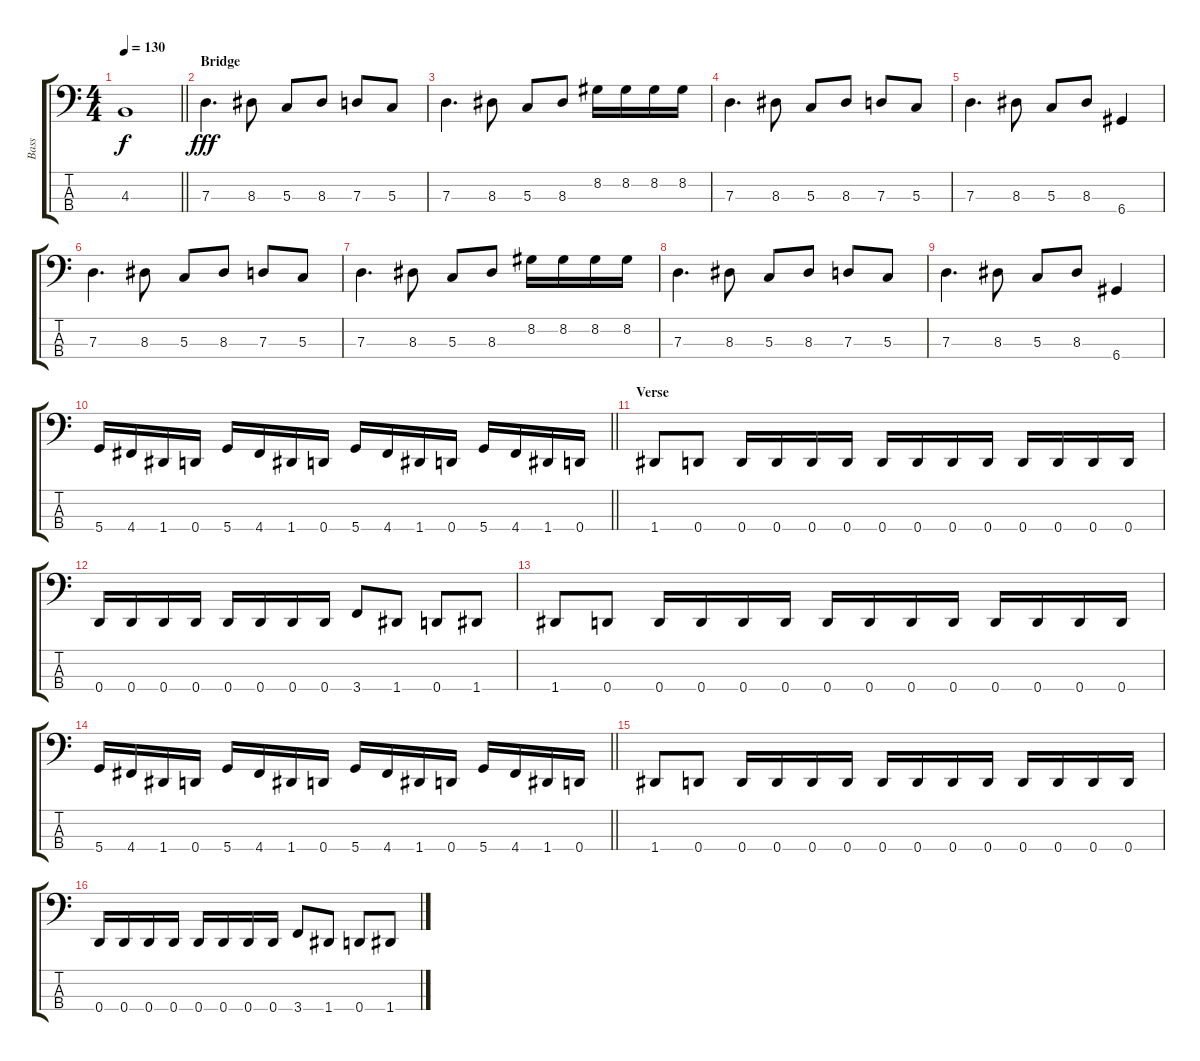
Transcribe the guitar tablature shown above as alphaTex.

\track ("Bass" "Bass") {instrument electricbassfinger}
\staff {score tabs}
\tuning (F2 C2 G1 D1) {hide}
\ts (4 4)
\tempo 130
\clef f4
\barLineRight lightlight
\ks c
4.3{t}.1{dy f} |
\section ("" "Bridge")
7.3.4{d dy fff} 8.3.8 5.3.8 8.3.8 7.3.8 5.3.8 |
7.3.4{d} 8.3.8 5.3.8 8.3.8 8.2.16 8.2.16 8.2.16 8.2.16 |
7.3.4{d} 8.3.8 5.3.8 8.3.8 7.3.8 5.3.8 |
7.3.4{d} 8.3.8 5.3.8 8.3.8 6.4.4 |
7.3.4{d} 8.3.8 5.3.8 8.3.8 7.3.8 5.3.8 |
7.3.4{d} 8.3.8 5.3.8 8.3.8 8.2.16 8.2.16 8.2.16 8.2.16 |
7.3.4{d} 8.3.8 5.3.8 8.3.8 7.3.8 5.3.8 |
7.3.4{d} 8.3.8 5.3.8 8.3.8 6.4.4 |
\barLineRight lightlight
5.4.16 4.4.16 1.4.16 0.4.16 5.4.16 4.4.16 1.4.16 0.4.16 5.4.16 4.4.16 1.4.16 0.4.16 5.4.16 4.4.16 1.4.16 0.4.16 |
\section ("" "Verse")
1.4.8 0.4.8 0.4.16 0.4.16 0.4.16 0.4.16 0.4.16 0.4.16 0.4.16 0.4.16 0.4.16 0.4.16 0.4.16 0.4.16 |
0.4.16 0.4.16 0.4.16 0.4.16 0.4.16 0.4.16 0.4.16 0.4.16 3.4.8 1.4.8 0.4.8 1.4.8 |
1.4.8 0.4.8 0.4.16 0.4.16 0.4.16 0.4.16 0.4.16 0.4.16 0.4.16 0.4.16 0.4.16 0.4.16 0.4.16 0.4.16 |
\barLineRight lightlight
5.4.16 4.4.16 1.4.16 0.4.16 5.4.16 4.4.16 1.4.16 0.4.16 5.4.16 4.4.16 1.4.16 0.4.16 5.4.16 4.4.16 1.4.16 0.4.16 |
1.4.8 0.4.8 0.4.16 0.4.16 0.4.16 0.4.16 0.4.16 0.4.16 0.4.16 0.4.16 0.4.16 0.4.16 0.4.16 0.4.16 |
0.4.16 0.4.16 0.4.16 0.4.16 0.4.16 0.4.16 0.4.16 0.4.16 3.4.8 1.4.8 0.4.8 1.4.8
